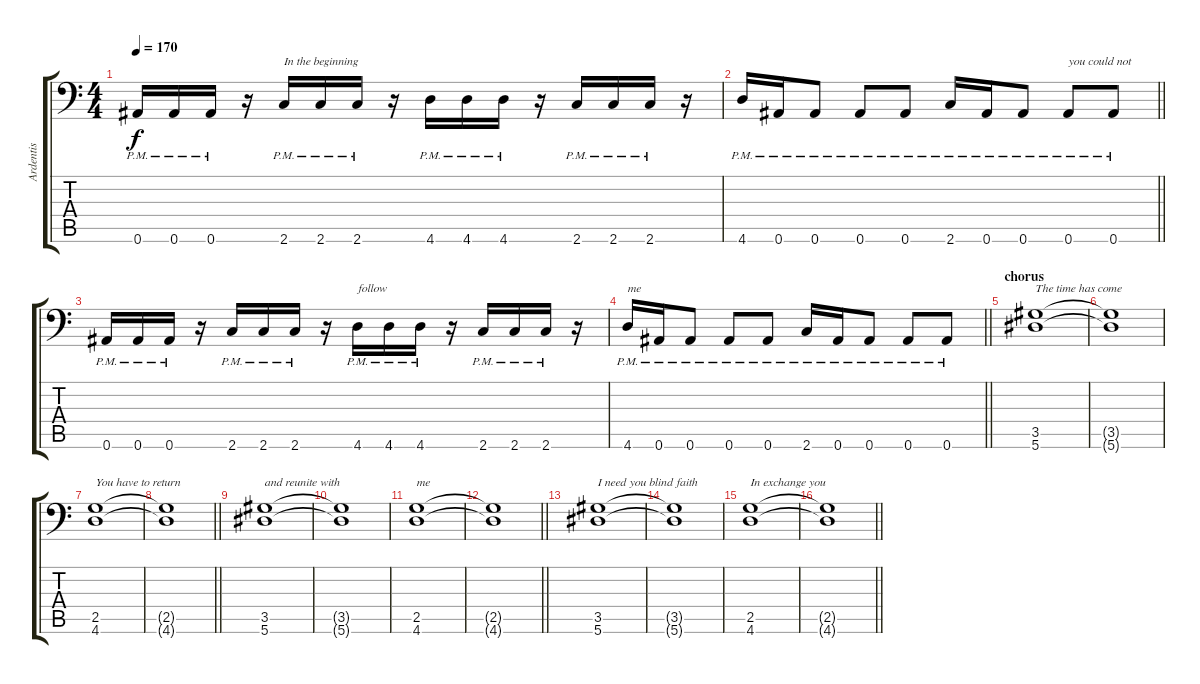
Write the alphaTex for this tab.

\track ("Ardentis" "Ardentis") {instrument overdrivenguitar}
\staff {score tabs}
\tuning (C4 G3 Eb3 Bb2 F2 Bb1) {hide}
\ts (4 4)
\tempo 170
\clef f4
\ks c
0.6{pm}.16{dy f} 0.6{pm}.16 0.6{pm}.16 r.16 2.6{pm}.16{txt "In the beginning"} 2.6{pm}.16 2.6{pm}.16 r.16 4.6{pm}.16 4.6{pm}.16 4.6{pm}.16 r.16 2.6{pm}.16 2.6{pm}.16 2.6{pm}.16 r.16 |
\barLineRight lightlight
4.6{pm}.16 0.6{pm}.16 0.6{pm}.8 0.6{pm}.8 0.6{pm}.8 2.6{pm}.16 0.6{pm}.16 0.6{pm}.8 0.6{pm}.8{txt "you could not "} 0.6{pm}.8 |
0.6{pm}.16 0.6{pm}.16 0.6{pm}.16 r.16 2.6{pm}.16 2.6{pm}.16 2.6{pm}.16 r.16 4.6{pm}.16{txt "follow"} 4.6{pm}.16 4.6{pm}.16 r.16 2.6{pm}.16 2.6{pm}.16 2.6{pm}.16 r.16 |
\barLineRight lightlight
4.6{pm}.16{txt "me"} 0.6{pm}.16 0.6{pm}.8 0.6{pm}.8 0.6{pm}.8 2.6{pm}.16 0.6{pm}.16 0.6{pm}.8 0.6{pm}.8 0.6{pm}.8 |
\section ("" "chorus")
(3.5 5.6).1{txt "The time has come"} |
(3.5{t} 5.6{t}).1 |
(2.5 4.6).1{txt "You have to return"} |
\barLineRight lightlight
(2.5{t} 4.6{t}).1 |
(3.5 5.6).1{txt "and reunite with"} |
(3.5{t} 5.6{t}).1 |
(2.5 4.6).1{txt "me"} |
\barLineRight lightlight
(2.5{t} 4.6{t}).1 |
(3.5 5.6).1{txt "I need you blind faith"} |
(3.5{t} 5.6{t}).1 |
(2.5 4.6).1{txt "In exchange you"} |
\barLineRight lightlight
(2.5{t} 4.6{t}).1
